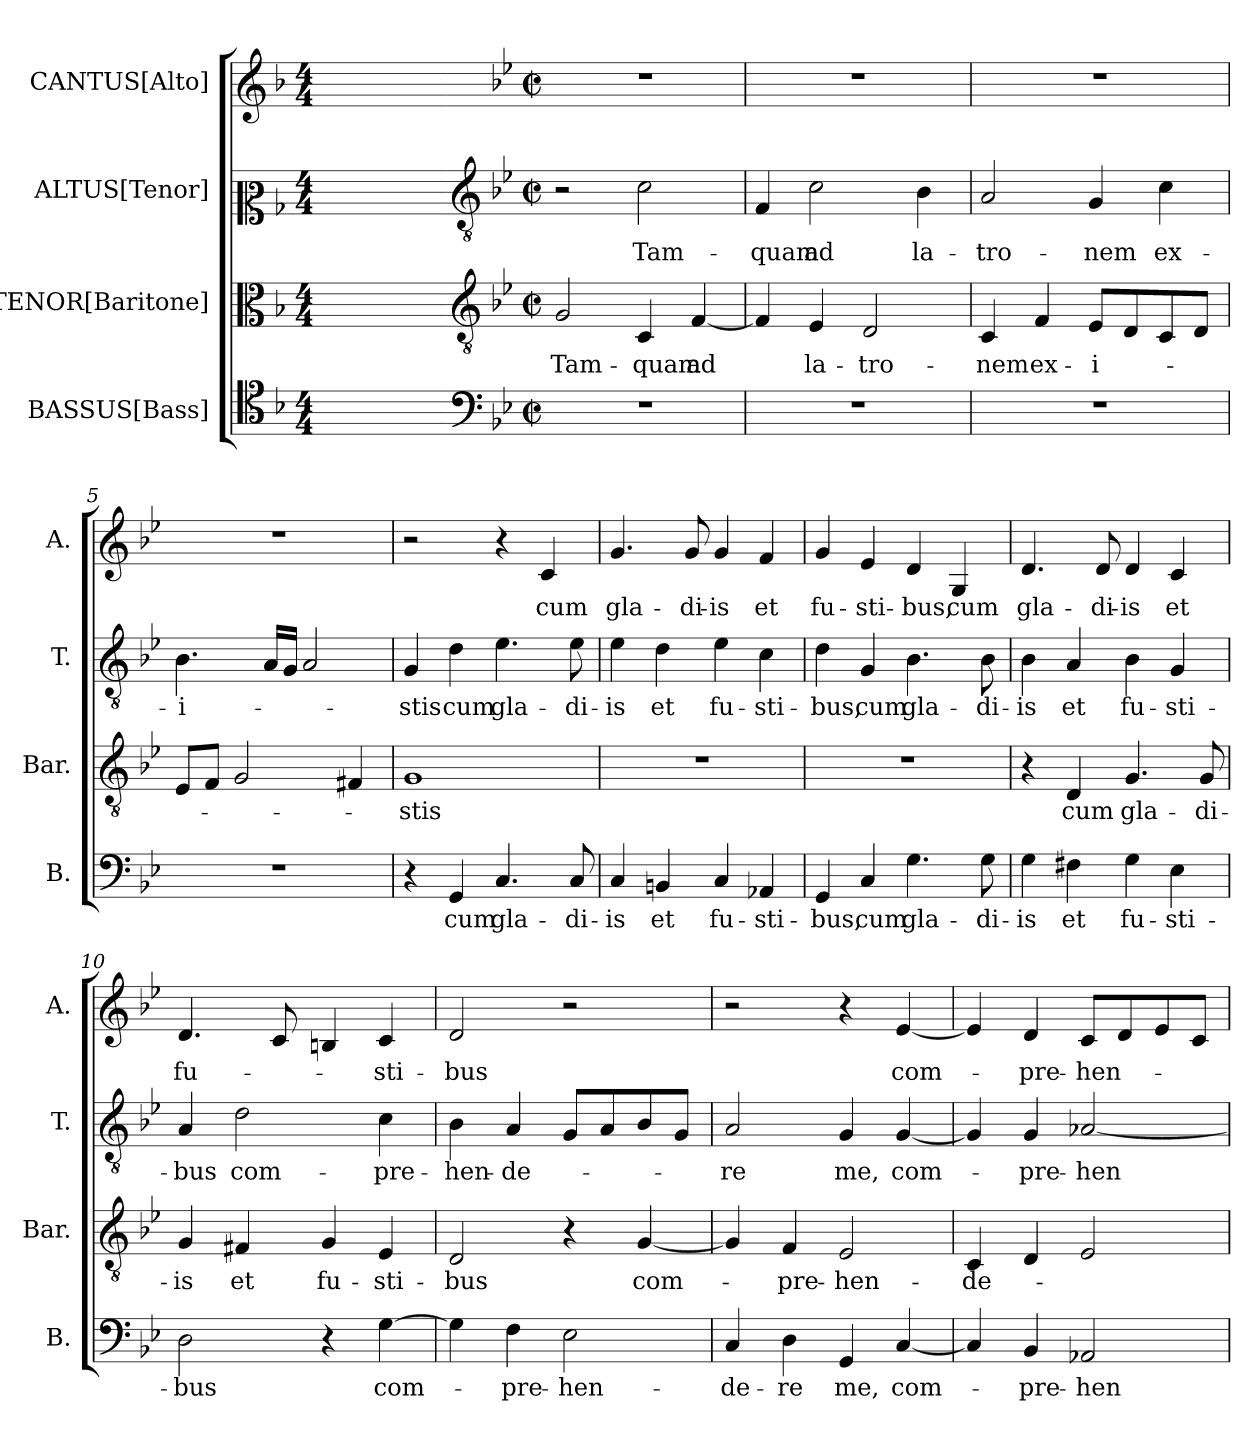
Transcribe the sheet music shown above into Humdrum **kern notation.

**kern	**text	**kern	**text	**kern	**text	**kern	**text
*part4	*part4	*part3	*part3	*part2	*part2	*part1	*part1
*staff4	*staff4	*staff3	*staff3	*staff2	*staff2	*staff1	*staff1
*I"BASSUS[Bass]	*	*I"TENOR[Baritone]	*	*I"ALTUS[Tenor]	*	*I"CANTUS[Alto]	*
*I'B.	*	*I'Bar.	*	*I'T.	*	*I'A.	*
*clefC4	*	*clefC3	*	*clefC2	*	*clefG2	*
*	*	*ITrd7c12	*	*ITrd7c12	*	*	*
*k[b-]	*	*k[b-]	*	*k[b-]	*	*k[b-]	*
*d:	*	*d:	*	*d:	*	*d:	*
*M4/4	*	*M4/4	*	*M4/4	*	*M4/4	*
=1	=1	=1	=1	=1	=1	=1	=1
1ryy	.	1ryy	.	1ryy	.	1ryy	.
=2-	=2-	=2-	=2-	=2-	=2-	=2-	=2-
*clefF4	*	*clefGv2	*	*clefGv2	*	*	*
*k[b-e-]	*	*k[b-e-]	*	*k[b-e-]	*	*k[b-e-]	*
*B-:	*	*B-:	*	*B-:	*	*B-:	*
*M2/2	*	*M2/2	*	*M2/2	*	*M2/2	*
*met(c|)	*	*met(c|)	*	*met(c|)	*	*met(c|)	*
!	!	!	!LO:LY:b	!	!	!	!
1r	.	2GG/	Tam-	2r	.	1r	.
!	!	!	!LO:LY:b	!	!LO:LY:b	!	!
.	.	4CC/	-quam	2C\	Tam-	.	.
!	!	!	!LO:LY:b	!	!	!	!
.	.	[<4FF/	ad	.	.	.	.
=3	=3	=3	=3	=3	=3	=3	=3
!	!	!	!	!	!LO:LY:b	!	!
1r	.	4FF/]	.	4FF/	-quam	1r	.
!	!	!	!LO:LY:b	!	!LO:LY:b	!	!
.	.	4EE-/	la-	2C\	ad	.	.
!	!	!	!LO:LY:b	!	!	!	!
.	.	2DD/	-tro-	.	.	.	.
!	!	!	!	!	!LO:LY:b	!	!
.	.	.	.	4BB-\	la-	.	.
=4	=4	=4	=4	=4	=4	=4	=4
!	!	!	!LO:LY:b	!	!LO:LY:b	!	!
1r	.	4CC/	-nem	2AA/	-tro-	1r	.
!	!	!	!LO:LY:b	!	!	!	!
.	.	4FF/	ex-	.	.	.	.
!	!	!	!LO:LY:b	!	!LO:LY:b	!	!
.	.	8EE-/L	-i-	4GG/	-nem	.	.
.	.	8DD/	.	.	.	.	.
!	!	!	!	!	!LO:LY:b	!	!
.	.	8CC/	.	4C\	ex-	.	.
.	.	8DD/J	.	.	.	.	.
=5	=5	=5	=5	=5	=5	=5	=5
!	!	!	!	!	!LO:LY:b	!	!
1r	.	8EE-/L	.	4.BB-\	-i-	1r	.
.	.	8FF/J	.	.	.	.	.
.	.	2GG/	.	.	.	.	.
.	.	.	.	16AA/LL	.	.	.
.	.	.	.	16GG/JJ	.	.	.
.	.	.	.	2AA/	.	.	.
.	.	4FF#X/	.	.	.	.	.
=6	=6	=6	=6	=6	=6	=6	=6
!	!	!	!LO:LY:b	!	!LO:LY:b	!	!
4r	.	1GG	-stis	4GG/	-stis	2r	.
!	!LO:LY:b	!	!	!	!LO:LY:b	!	!
4GG/	cum	.	.	4D\	cum	.	.
!	!LO:LY:b	!	!	!	!LO:LY:b	!	!
4.C/	gla-	.	.	4.E-\	gla-	4r	.
!	!	!	!	!	!	!	!LO:LY:b
.	.	.	.	.	.	4c/	cum
!	!LO:LY:b	!	!	!	!LO:LY:b	!	!
8C/	-di-	.	.	8E-\	-di-	.	.
=7	=7	=7	=7	=7	=7	=7	=7
!	!LO:LY:b	!	!	!	!LO:LY:b	!	!LO:LY:b
4C/	-is	1r	.	4E-\	-is	4.g/	gla-
!	!LO:LY:b	!	!	!	!LO:LY:b	!	!
4BBn/	et	.	.	4D\	et	.	.
!	!	!	!	!	!	!	!LO:LY:b
.	.	.	.	.	.	8g/	-di-
!	!LO:LY:b	!	!	!	!LO:LY:b	!	!LO:LY:b
4C/	fu-	.	.	4E-\	fu-	4g/	-is
!	!LO:LY:b	!	!	!	!LO:LY:b	!	!LO:LY:b
4AA-X/	-sti-	.	.	4C\	-sti-	4f/	et
!!LO:LB:g=z
=8	=8	=8	=8	=8	=8	=8	=8
!	!LO:LY:b	!	!	!	!LO:LY:b	!	!LO:LY:b
4GG/	-bus,	1r	.	4D\	-bus,	4g/	fu-
!	!LO:LY:b	!	!	!	!LO:LY:b	!	!LO:LY:b
4C/	cum	.	.	4GG/	cum	4e-/	-sti-
!	!LO:LY:b	!	!	!	!LO:LY:b	!	!LO:LY:b
4.G\	gla-	.	.	4.BB-\	gla-	4d/	-bus,
!	!	!	!	!	!	!	!LO:LY:b
.	.	.	.	.	.	4G/	cum
!	!LO:LY:b	!	!	!	!LO:LY:b	!	!
8G\	-di-	.	.	8BB-\	-di-	.	.
=9	=9	=9	=9	=9	=9	=9	=9
!	!LO:LY:b	!	!	!	!LO:LY:b	!	!LO:LY:b
4G\	-is	4r	.	4BB-\	-is	4.d/	gla-
!	!LO:LY:b	!	!LO:LY:b	!	!LO:LY:b	!	!
4F#X\	et	4DD/	cum	4AA/	et	.	.
!	!	!	!	!	!	!	!LO:LY:b
.	.	.	.	.	.	8d/	-di-
!	!LO:LY:b	!	!LO:LY:b	!	!LO:LY:b	!	!LO:LY:b
4G\	fu-	4.GG/	gla-	4BB-\	fu-	4d/	-is
!	!LO:LY:b	!	!	!	!LO:LY:b	!	!LO:LY:b
4E-\	-sti-	.	.	4GG/	-sti-	4c/	et
!	!	!	!LO:LY:b	!	!	!	!
.	.	8GG/	-di-	.	.	.	.
=10	=10	=10	=10	=10	=10	=10	=10
!	!LO:LY:b	!	!LO:LY:b	!	!LO:LY:b	!	!LO:LY:b
2D\	-bus	4GG/	-is	4AA/	-bus	4.d/	fu-
!	!	!	!LO:LY:b	!	!LO:LY:b	!	!
.	.	4FF#X/	et	2D\	com-	.	.
.	.	.	.	.	.	8c/	.
!	!	!	!LO:LY:b	!	!	!	!
4r	.	4GG/	fu-	.	.	4Bn/	.
!	!LO:LY:b	!	!LO:LY:b	!	!LO:LY:b	!	!LO:LY:b
[>4G\	com-	4EE-/	-sti-	4C\	-pre-	4c/	-sti-
=11	=11	=11	=11	=11	=11	=11	=11
!	!	!	!LO:LY:b	!	!LO:LY:b	!	!LO:LY:b
4G\]	.	2DD/	-bus	4BB-\	-hen-	2d/	-bus
!	!LO:LY:b	!	!	!	!LO:LY:b	!	!
4F\	-pre-	.	.	4AA/	-de-	.	.
!	!LO:LY:b	!	!	!	!	!	!
2E-\	-hen-	4r	.	8GG/L	.	2r	.
.	.	.	.	8AA/	.	.	.
!	!	!	!LO:LY:b	!	!	!	!
.	.	[<4GG/	com-	8BB-/	.	.	.
.	.	.	.	8GG/J	.	.	.
=12	=12	=12	=12	=12	=12	=12	=12
!	!LO:LY:b	!	!	!	!LO:LY:b	!	!
4C/	-de-	4GG/]	.	2AA/	-re	2r	.
!	!LO:LY:b	!	!LO:LY:b	!	!	!	!
4D\	-re	4FF/	-pre-	.	.	.	.
!	!LO:LY:b	!	!LO:LY:b	!	!LO:LY:b	!	!
4GG/	me,	2EE-/	-hen-	4GG/	me,	4r	.
!	!LO:LY:b	!	!	!	!LO:LY:b	!	!LO:LY:b
[<4C/	com-	.	.	[<4GG/	com-	[<4e-/	com-
=13	=13	=13	=13	=13	=13	=13	=13
!	!	!	!LO:LY:b	!	!	!	!
4C/]	.	4CC/	-de-	4GG/]	.	4e-/]	.
!	!LO:LY:b	!	!	!	!LO:LY:b	!	!LO:LY:b
4BB-/	-pre-	4DD/	.	4GG/	-pre-	4d/	-pre-
!	!LO:LY:b	!	!	!	!LO:LY:b	!	!LO:LY:b
2AA-X/	-hen-	2EE-/	.	[<2AA-X/	-hen-	8c/L	-hen-
.	.	.	.	.	.	8d/	.
.	.	.	.	.	.	8e-/	.
.	.	.	.	.	.	8c/J	.
=	=	=	=	=	=	=	=
*-	*-	*-	*-	*-	*-	*-	*-
